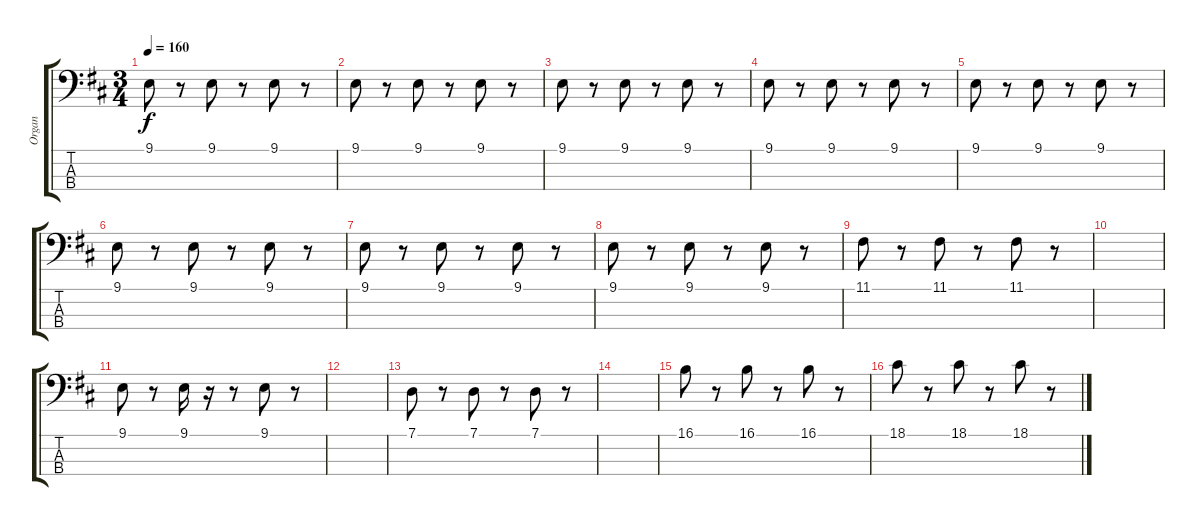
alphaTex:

\track ("Organ" "Organ") {instrument stringensemble1}
\staff {score tabs}
\tuning (G2 D2 A1 E1) {hide}
\ts (3 4)
\tempo 160
\clef f4
\ks d
9.1.8{dy f} r.8 9.1.8 r.8 9.1.8 r.8 |
9.1.8 r.8 9.1.8 r.8 9.1.8 r.8 |
9.1.8 r.8 9.1.8 r.8 9.1.8 r.8 |
9.1.8 r.8 9.1.8 r.8 9.1.8 r.8 |
9.1.8 r.8 9.1.8 r.8 9.1.8 r.8 |
9.1.8 r.8 9.1.8 r.8 9.1.8 r.8 |
9.1.8 r.8 9.1.8 r.8 9.1.8 r.8 |
9.1.8 r.8 9.1.8 r.8 9.1.8 r.8 |
11.1.8 r.8 11.1.8 r.8 11.1.8 r.8 |
|
9.1.8 r.8 9.1.16 r.16 r.8 9.1.8 r.8 |
|
7.1.8 r.8 7.1.8 r.8 7.1.8 r.8 |
|
16.1.8 r.8 16.1.8 r.8 16.1.8 r.8 |
18.1.8 r.8 18.1.8 r.8 18.1.8 r.8
